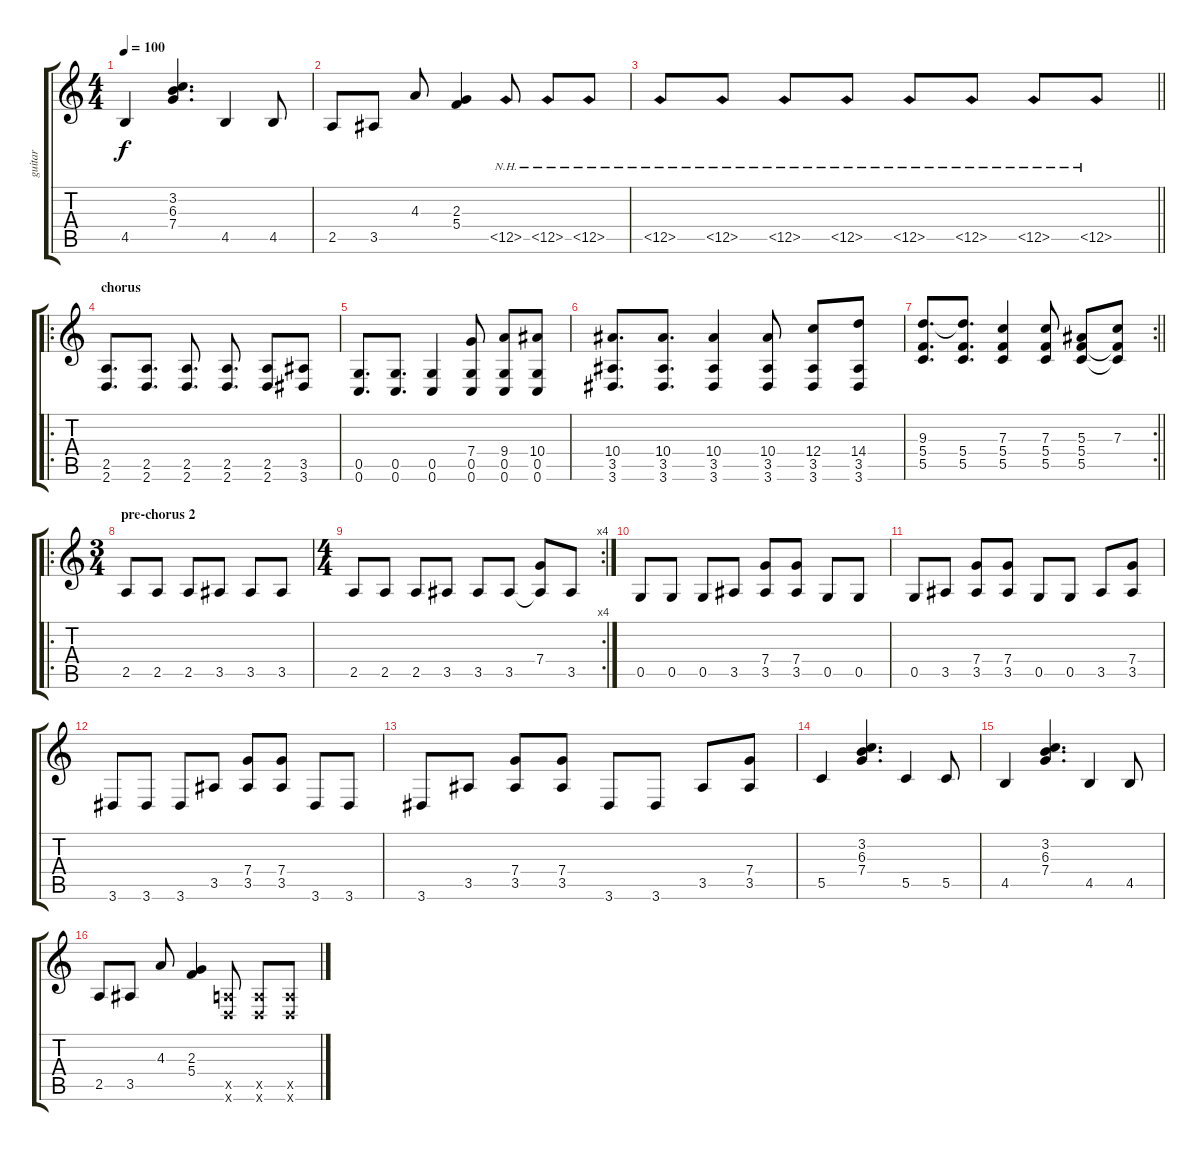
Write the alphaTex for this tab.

\track ("guitar" "guitar") {instrument distortionguitar}
\staff {score tabs}
\tuning (D4 A3 F3 C3 G2 C2) {hide}
\ts (4 4)
\tempo 100
\clef g2
\ks c
4.5.4{dy f} (3.2 6.3 7.4).4{d} 4.5.4 4.5.8 |
2.5.8 3.5.8 4.3.8 (2.3 5.4).4 6.5{nh}.8{instrument guitarharmonics} 6.5{nh}.8 6.5{nh}.8 |
\barLineRight lightlight
6.5{nh}.8 6.5{nh}.8 6.5{nh}.8 6.5{nh}.8 6.5{nh}.8 6.5{nh}.8 6.5{nh}.8 6.5{nh}.8 |
\ro
\section ("" "chorus")
(2.5 2.6).8{d instrument distortionguitar} (2.5 2.6).8{d} (2.5 2.6).8{d} (2.5 2.6).8{d} (2.5 2.6).8 (3.5 3.6).8 |
(0.5 0.6).8{d} (0.5 0.6).8{d} (0.5 0.6).4 (7.4 0.5 0.6).8 (9.4 0.5 0.6).8 (10.4 0.5 0.6).8 |
(10.4 3.5 3.6).8{d} (10.4 3.5 3.6).8{d} (10.4 3.5 3.6).4 (10.4 3.5 3.6).8 (12.4 3.5 3.6).8 (14.4 3.5 3.6).8 |
\rc 2
\barLineRight lightlight
(9.3 5.4 5.5).8{d} (9.3{t} 5.4 5.5).8{d} (7.3 5.4 5.5).4 (7.3 5.4 5.5).8 (5.3 5.4 5.5).8 (7.3 5.4{t} 5.5{t}).8 |
\ro
\ts (3 4)
\section ("" "pre-chorus 2")
2.5.8{instrument electricguitarclean} 2.5.8 2.5.8 3.5.8 3.5.8 3.5.8 |
\rc 4
\ts (4 4)
2.5.8 2.5.8 2.5.8 3.5.8 3.5.8 3.5.8 (7.4 3.5{t}).8 3.5.8 |
0.5.8 0.5.8 0.5.8 3.5.8 (7.4 3.5).8 (7.4 3.5).8 0.5.8 0.5.8 |
0.5.8 3.5.8 (7.4 3.5).8 (7.4 3.5).8 0.5.8 0.5.8 3.5.8 (7.4 3.5).8 |
3.6.8 3.6.8 3.6.8 3.5.8 (7.4 3.5).8 (7.4 3.5).8 3.6.8 3.6.8 |
3.6.8 3.5.8 (7.4 3.5).8 (7.4 3.5).8 3.6.8 3.6.8 3.5.8 (7.4 3.5).8 |
5.5.4 (3.2 6.3 7.4).4{d} 5.5.4 5.5.8 |
4.5.4 (3.2 6.3 7.4).4{d} 4.5.4 4.5.8 |
2.5.8 3.5.8 4.3.8 (2.3 5.4).4 (2.5{x} 2.6{x}).8{instrument distortionguitar} (2.5{x} 2.6{x}).8 (2.5{x} 2.6{x}).8
